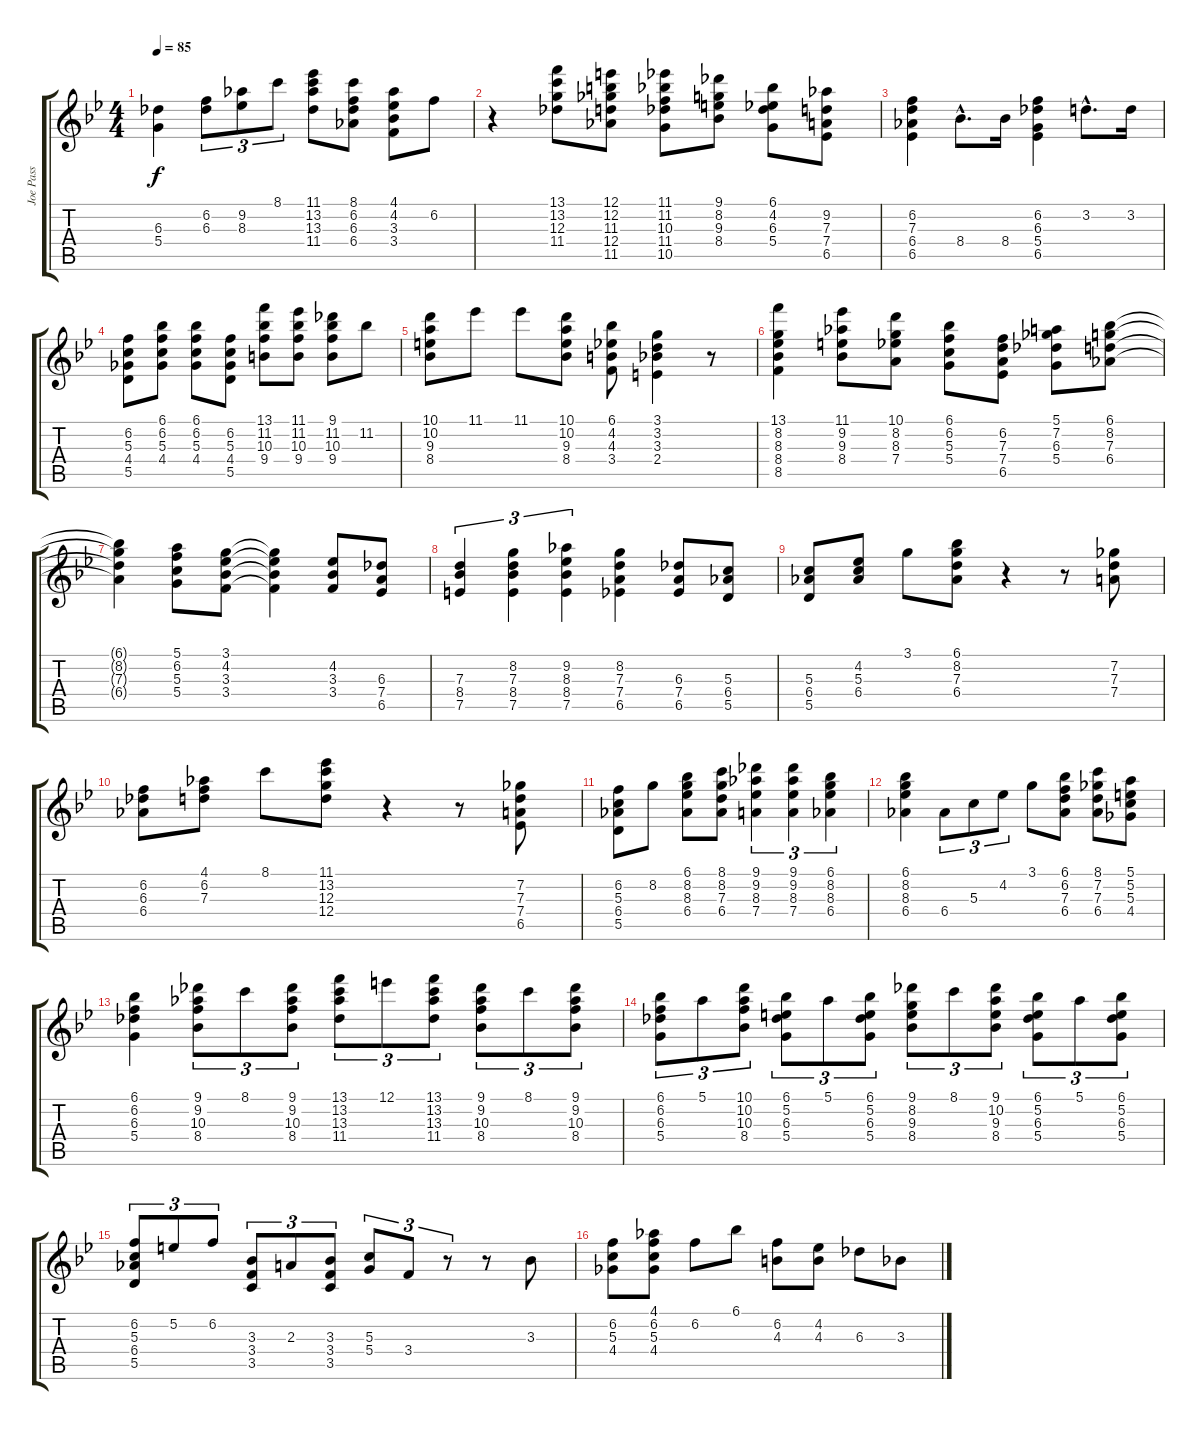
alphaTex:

\track ("Joe Pass" "Joe Pass") {instrument electricguitarjazz}
\staff {score tabs}
\tuning (E4 B3 G3 D3 A2 E2) {hide}
\ts (4 4)
\tempo 85
\clef g2
\ks bb
(6.3 5.4).4{dy f} (6.2 6.3).8{tu (3 2)} (9.2 8.3).8{tu (3 2)} 8.1.8{tu (3 2)} (11.1 13.2 13.3 11.4).8 (8.1 6.2 6.3 6.4).8 (4.1 4.2 3.3 3.4).8 6.2.8 |
r.4 (13.1 13.2 12.3 11.4).8 (12.1 12.2 11.3 12.4 11.5).8 (11.1 11.2 10.3 11.4 10.5).8 (9.1 8.2 9.3 8.4).8 (6.1 4.2 6.3 5.4).8 (9.2 7.3 7.4 6.5).8 |
(6.2 7.3 6.4 6.5).4 8.4{hac}.8{d} 8.4.16 (6.2 6.3 5.4 6.5).4 3.2{hac}.8{d} 3.2.16 |
(6.2 5.3 4.4 5.5).8 (6.1 6.2 5.3 4.4).8 (6.1 6.2 5.3 4.4).8 (6.2 5.3 4.4 5.5).8 (13.1 11.2 10.3 9.4).8 (11.1 11.2 10.3 9.4).8 (9.1 11.2 10.3 9.4).8 11.2.8 |
(10.1 10.2 9.3 8.4).8 11.1.8 11.1.8 (10.1 10.2 9.3 8.4).8 (6.1 4.2 4.3 3.4).8 (3.1 3.2 3.3 2.4).4 r.8 |
(13.1 8.2 8.3 8.4 8.5).4 (11.1 9.2 9.3 8.4).8 (10.1 8.2 8.3 7.4).8 (6.1 6.2 5.3 5.4).8 (6.2 7.3 7.4 6.5).8 (5.1 7.2 6.3 5.4).8 (6.1 8.2 7.3 6.4).8 |
(6.1{t} 8.2{t} 7.3{t} 6.4{t}).4 (5.1 6.2 5.3 5.4).8 (3.1 4.2 3.3 3.4).8 (3.1{t} 4.2{t} 3.3{t} 3.4{t}).4 (4.2 3.3 3.4).8 (6.3 7.4 6.5).8 |
(7.3 8.4 7.5).4{tu (3 2)} (8.2 7.3 8.4 7.5).4{tu (3 2)} (9.2 8.3 8.4 7.5).4{tu (3 2)} (8.2 7.3 7.4 6.5).4 (6.3 7.4 6.5).8 (5.3 6.4 5.5).8 |
(5.3 6.4 5.5).8 (4.2 5.3 6.4).8 3.1.8 (6.1 8.2 7.3 6.4).8 r.4 r.8 (7.2 7.3 7.4).8 |
(6.2 6.3 6.4).8 (4.1 6.2 7.3).8 8.1.8 (11.1 13.2 12.3 12.4).8 r.4 r.8 (7.2 7.3 7.4 6.5).8 |
(6.2 5.3 6.4 5.5).8 8.2.8 (6.1 8.2 8.3 6.4).8 (8.1 8.2 7.3 6.4).8 (9.1 9.2 8.3 7.4).4{tu (3 2)} (9.1 9.2 8.3 7.4).4{tu (3 2)} (6.1 8.2 8.3 6.4).4{tu (3 2)} |
(6.1 8.2 8.3 6.4).4 6.4.8{tu (3 2)} 5.3.8{tu (3 2)} 4.2.8{tu (3 2)} 3.1.8 (6.1 6.2 7.3 6.4).8 (8.1 7.2 7.3 6.4).8 (5.1 5.2 5.3 4.4).8 |
(6.1 6.2 6.3 5.4).4 (9.1 9.2 10.3 8.4).8{tu (3 2)} 8.1.8{tu (3 2)} (9.1 9.2 10.3 8.4).8{tu (3 2)} (13.1 13.2 13.3 11.4).8{tu (3 2)} 12.1.8{tu (3 2)} (13.1 13.2 13.3 11.4).8{tu (3 2)} (9.1 9.2 10.3 8.4).8{tu (3 2)} 8.1.8{tu (3 2)} (9.1 9.2 10.3 8.4).8{tu (3 2)} |
(6.1 6.2 6.3 5.4).8{tu (3 2)} 5.1.8{tu (3 2)} (10.1 10.2 10.3 8.4).8{tu (3 2)} (6.1 5.2 6.3 5.4).8{tu (3 2)} 5.1.8{tu (3 2)} (6.1 5.2 6.3 5.4).8{tu (3 2)} (9.1 8.2 9.3 8.4).8{tu (3 2)} 8.1.8{tu (3 2)} (9.1 10.2 9.3 8.4).8{tu (3 2)} (6.1 5.2 6.3 5.4).8{tu (3 2)} 5.1.8{tu (3 2)} (6.1 5.2 6.3 5.4).8{tu (3 2)} |
(6.2 5.3 6.4 5.5).8{tu (3 2)} 5.2.8{tu (3 2)} 6.2.8{tu (3 2)} (3.3 3.4 3.5).8{tu (3 2)} 2.3.8{tu (3 2)} (3.3 3.4 3.5).8{tu (3 2)} (5.3 5.4).8{tu (3 2)} 3.4.8{tu (3 2)} r.8{tu (3 2)} r.8 3.3.8 |
(6.2 5.3 4.4).8 (4.1 6.2 5.3 4.4).8 6.2.8 6.1.8 (6.2 4.3).8 (4.2 4.3).8 6.3.8 3.3.8
